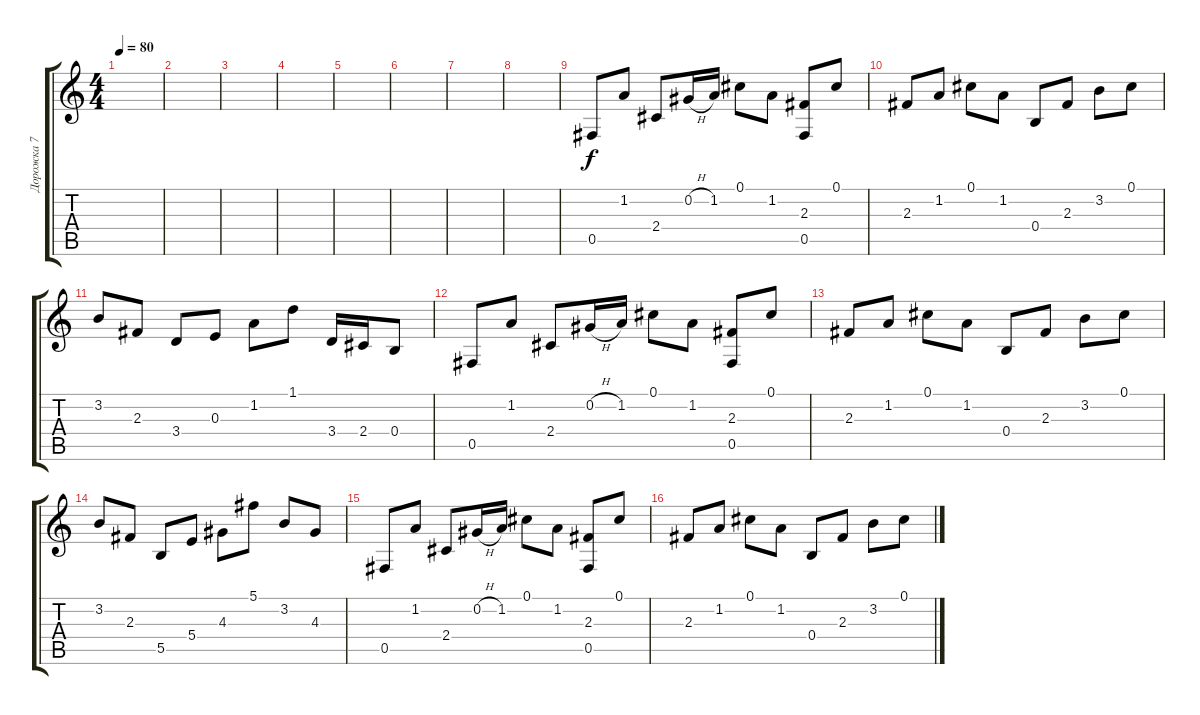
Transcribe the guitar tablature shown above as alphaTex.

\track ("Дорожка 7" "Дорожка 7") {instrument electricguitarclean}
\staff {score tabs}
\tuning (Db4 Ab3 E3 B2 Gb2 Db2) {hide}
\ts (4 4)
\tempo 80
\clef g2
\ks c
|
|
|
|
|
|
|
|
0.5.8 1.2.8 2.4.8 0.2{h}.16 1.2.16 0.1.8 1.2.8 (2.3 0.5).8 0.1.8 |
2.3.8 1.2.8 0.1.8 1.2.8 0.4.8 2.3.8 3.2.8 0.1.8 |
3.2.8 2.3.8 3.4.8 0.3.8 1.2.8 1.1.8 3.4.16 2.4.16 0.4.8 |
0.5.8 1.2.8 2.4.8 0.2{h}.16 1.2.16 0.1.8 1.2.8 (2.3 0.5).8 0.1.8 |
2.3.8 1.2.8 0.1.8 1.2.8 0.4.8 2.3.8 3.2.8 0.1.8 |
3.2.8 2.3.8 5.5.8 5.4.8 4.3.8 5.1.8 3.2.8 4.3.8 |
0.5.8 1.2.8 2.4.8 0.2{h}.16 1.2.16 0.1.8 1.2.8 (2.3 0.5).8 0.1.8 |
2.3.8 1.2.8 0.1.8 1.2.8 0.4.8 2.3.8 3.2.8 0.1.8
